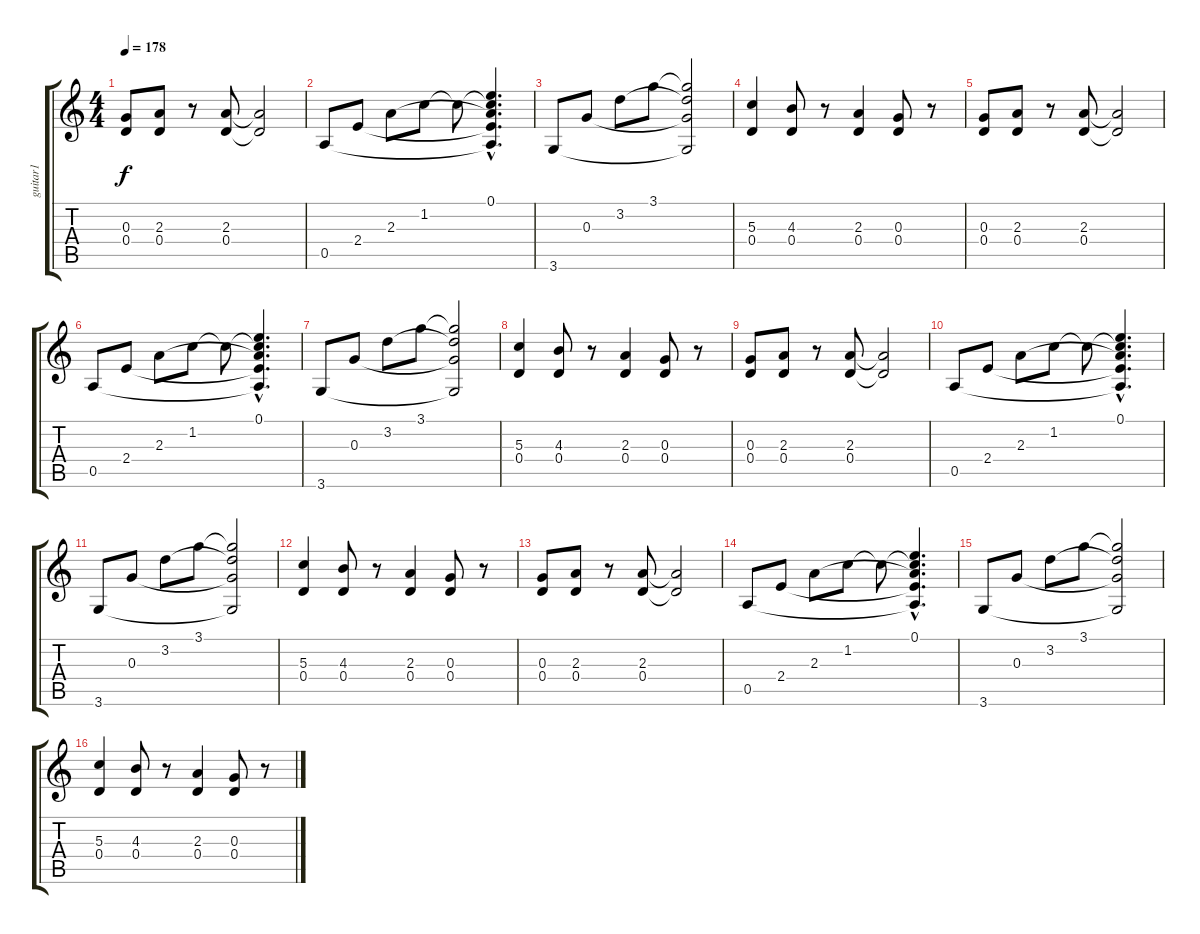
\track ("guitar1" "guitar1") {instrument distortionguitar}
\staff {score tabs}
\tuning (E4 B3 G3 D3 A2 E2) {hide}
\ts (4 4)
\tempo 178
\clef g2
\ks c
(0.3 0.4).8{dy f} (2.3 0.4).8 r.8 (2.3 0.4).8 (2.3{t} 0.4{t}).2 |
0.5.8 2.4.8 2.3.8 1.2.8 1.2{t}.8 (0.1{hac} 1.2{hac t} 2.3{hac t} 2.4{hac t} 0.5{hac t}).4{d} |
3.6.8 0.3.8 3.2.8 3.1.8 (3.1{t} 3.2{t} 0.3{t} 3.6{t}).2 |
(5.3 0.4).4 (4.3 0.4).8 r.8 (2.3 0.4).4 (0.3 0.4).8 r.8 |
(0.3 0.4).8 (2.3 0.4).8 r.8 (2.3 0.4).8 (2.3{t} 0.4{t}).2 |
0.5.8 2.4.8 2.3.8 1.2.8 1.2{t}.8 (0.1{hac} 1.2{hac t} 2.3{hac t} 2.4{hac t} 0.5{hac t}).4{d} |
3.6.8 0.3.8 3.2.8 3.1.8 (3.1{t} 3.2{t} 0.3{t} 3.6{t}).2 |
(5.3 0.4).4 (4.3 0.4).8 r.8 (2.3 0.4).4 (0.3 0.4).8 r.8 |
(0.3 0.4).8 (2.3 0.4).8 r.8 (2.3 0.4).8 (2.3{t} 0.4{t}).2 |
0.5.8 2.4.8 2.3.8 1.2.8 1.2{t}.8 (0.1{hac} 1.2{hac t} 2.3{hac t} 2.4{hac t} 0.5{hac t}).4{d} |
3.6.8 0.3.8 3.2.8 3.1.8 (3.1{t} 3.2{t} 0.3{t} 3.6{t}).2 |
(5.3 0.4).4 (4.3 0.4).8 r.8 (2.3 0.4).4 (0.3 0.4).8 r.8 |
(0.3 0.4).8 (2.3 0.4).8 r.8 (2.3 0.4).8 (2.3{t} 0.4{t}).2 |
0.5.8 2.4.8 2.3.8 1.2.8 1.2{t}.8 (0.1{hac} 1.2{hac t} 2.3{hac t} 2.4{hac t} 0.5{hac t}).4{d} |
3.6.8 0.3.8 3.2.8 3.1.8 (3.1{t} 3.2{t} 0.3{t} 3.6{t}).2 |
(5.3 0.4).4 (4.3 0.4).8 r.8 (2.3 0.4).4 (0.3 0.4).8 r.8
